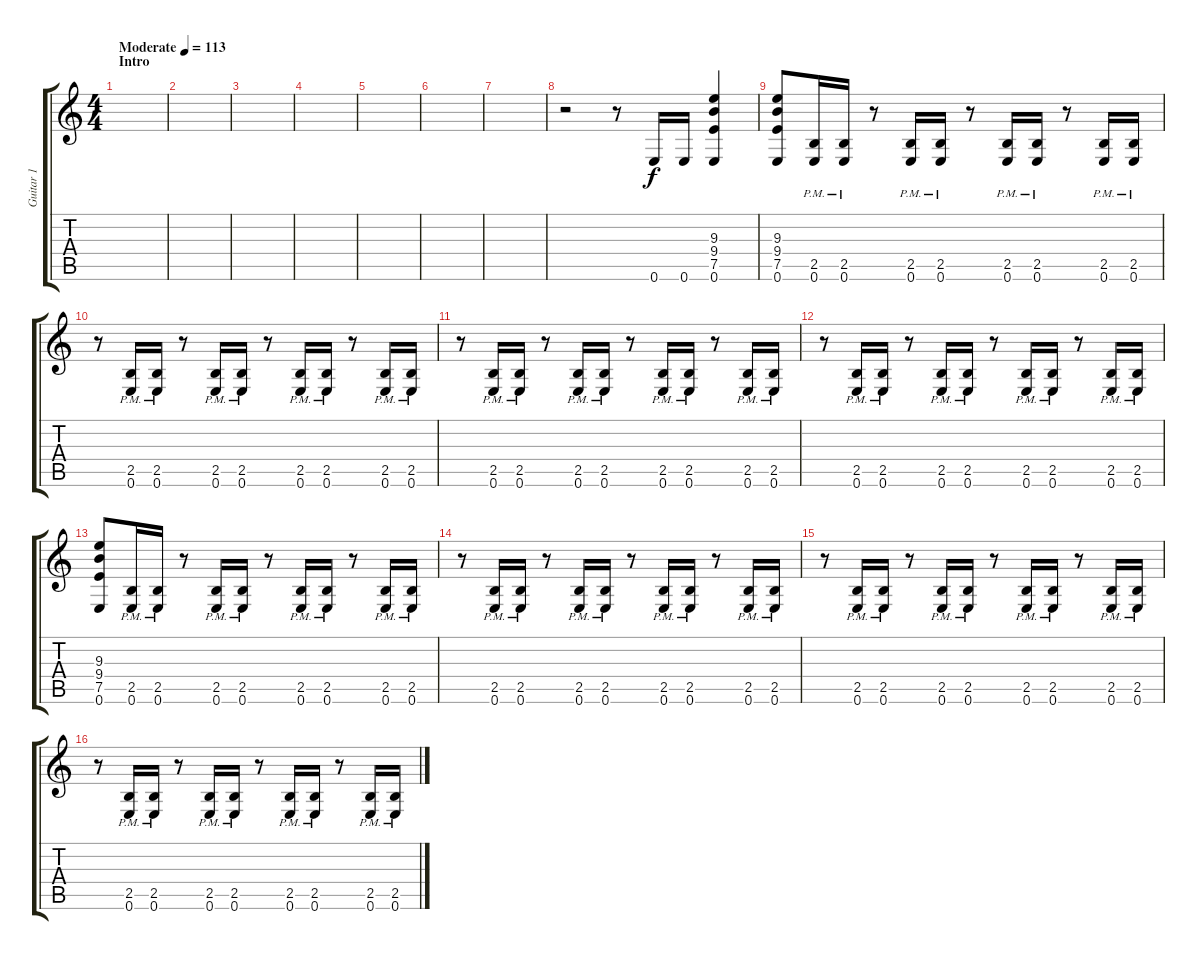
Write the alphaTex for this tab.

\track ("Guitar 1" "Guitar 1") {instrument distortionguitar}
\staff {score tabs}
\tuning (E4 B3 G3 D3 A2 E2) {hide}
\ts (4 4)
\section ("" "Intro")
\tempo (113 "Moderate")
\clef g2
\ks c
|
|
|
|
|
|
|
r.2 r.8 0.6.16 0.6.16 (9.3 9.4 7.5 0.6).4 |
(9.3 9.4 7.5 0.6).8 (2.5{pm} 0.6{pm}).16 (2.5{pm} 0.6{pm}).16 r.8 (2.5{pm} 0.6{pm}).16 (2.5{pm} 0.6{pm}).16 r.8 (2.5{pm} 0.6{pm}).16 (2.5{pm} 0.6{pm}).16 r.8 (2.5{pm} 0.6{pm}).16 (2.5{pm} 0.6{pm}).16 |
r.8 (2.5{pm} 0.6{pm}).16 (2.5{pm} 0.6{pm}).16 r.8 (2.5{pm} 0.6{pm}).16 (2.5{pm} 0.6{pm}).16 r.8 (2.5{pm} 0.6{pm}).16 (2.5{pm} 0.6{pm}).16 r.8 (2.5{pm} 0.6{pm}).16 (2.5{pm} 0.6{pm}).16 |
r.8 (2.5{pm} 0.6{pm}).16 (2.5{pm} 0.6{pm}).16 r.8 (2.5{pm} 0.6{pm}).16 (2.5{pm} 0.6{pm}).16 r.8 (2.5{pm} 0.6{pm}).16 (2.5{pm} 0.6{pm}).16 r.8 (2.5{pm} 0.6{pm}).16 (2.5{pm} 0.6{pm}).16 |
r.8 (2.5{pm} 0.6{pm}).16 (2.5{pm} 0.6{pm}).16 r.8 (2.5{pm} 0.6{pm}).16 (2.5{pm} 0.6{pm}).16 r.8 (2.5{pm} 0.6{pm}).16 (2.5{pm} 0.6{pm}).16 r.8 (2.5{pm} 0.6{pm}).16 (2.5{pm} 0.6{pm}).16 |
(9.3 9.4 7.5 0.6).8 (2.5{pm} 0.6{pm}).16 (2.5{pm} 0.6{pm}).16 r.8 (2.5{pm} 0.6{pm}).16 (2.5{pm} 0.6{pm}).16 r.8 (2.5{pm} 0.6{pm}).16 (2.5{pm} 0.6{pm}).16 r.8 (2.5{pm} 0.6{pm}).16 (2.5{pm} 0.6{pm}).16 |
r.8 (2.5{pm} 0.6{pm}).16 (2.5{pm} 0.6{pm}).16 r.8 (2.5{pm} 0.6{pm}).16 (2.5{pm} 0.6{pm}).16 r.8 (2.5{pm} 0.6{pm}).16 (2.5{pm} 0.6{pm}).16 r.8 (2.5{pm} 0.6{pm}).16 (2.5{pm} 0.6{pm}).16 |
r.8 (2.5{pm} 0.6{pm}).16 (2.5{pm} 0.6{pm}).16 r.8 (2.5{pm} 0.6{pm}).16 (2.5{pm} 0.6{pm}).16 r.8 (2.5{pm} 0.6{pm}).16 (2.5{pm} 0.6{pm}).16 r.8 (2.5{pm} 0.6{pm}).16 (2.5{pm} 0.6{pm}).16 |
r.8 (2.5{pm} 0.6{pm}).16 (2.5{pm} 0.6{pm}).16 r.8 (2.5{pm} 0.6{pm}).16 (2.5{pm} 0.6{pm}).16 r.8 (2.5{pm} 0.6{pm}).16 (2.5{pm} 0.6{pm}).16 r.8 (2.5{pm} 0.6{pm}).16 (2.5{pm} 0.6{pm}).16
